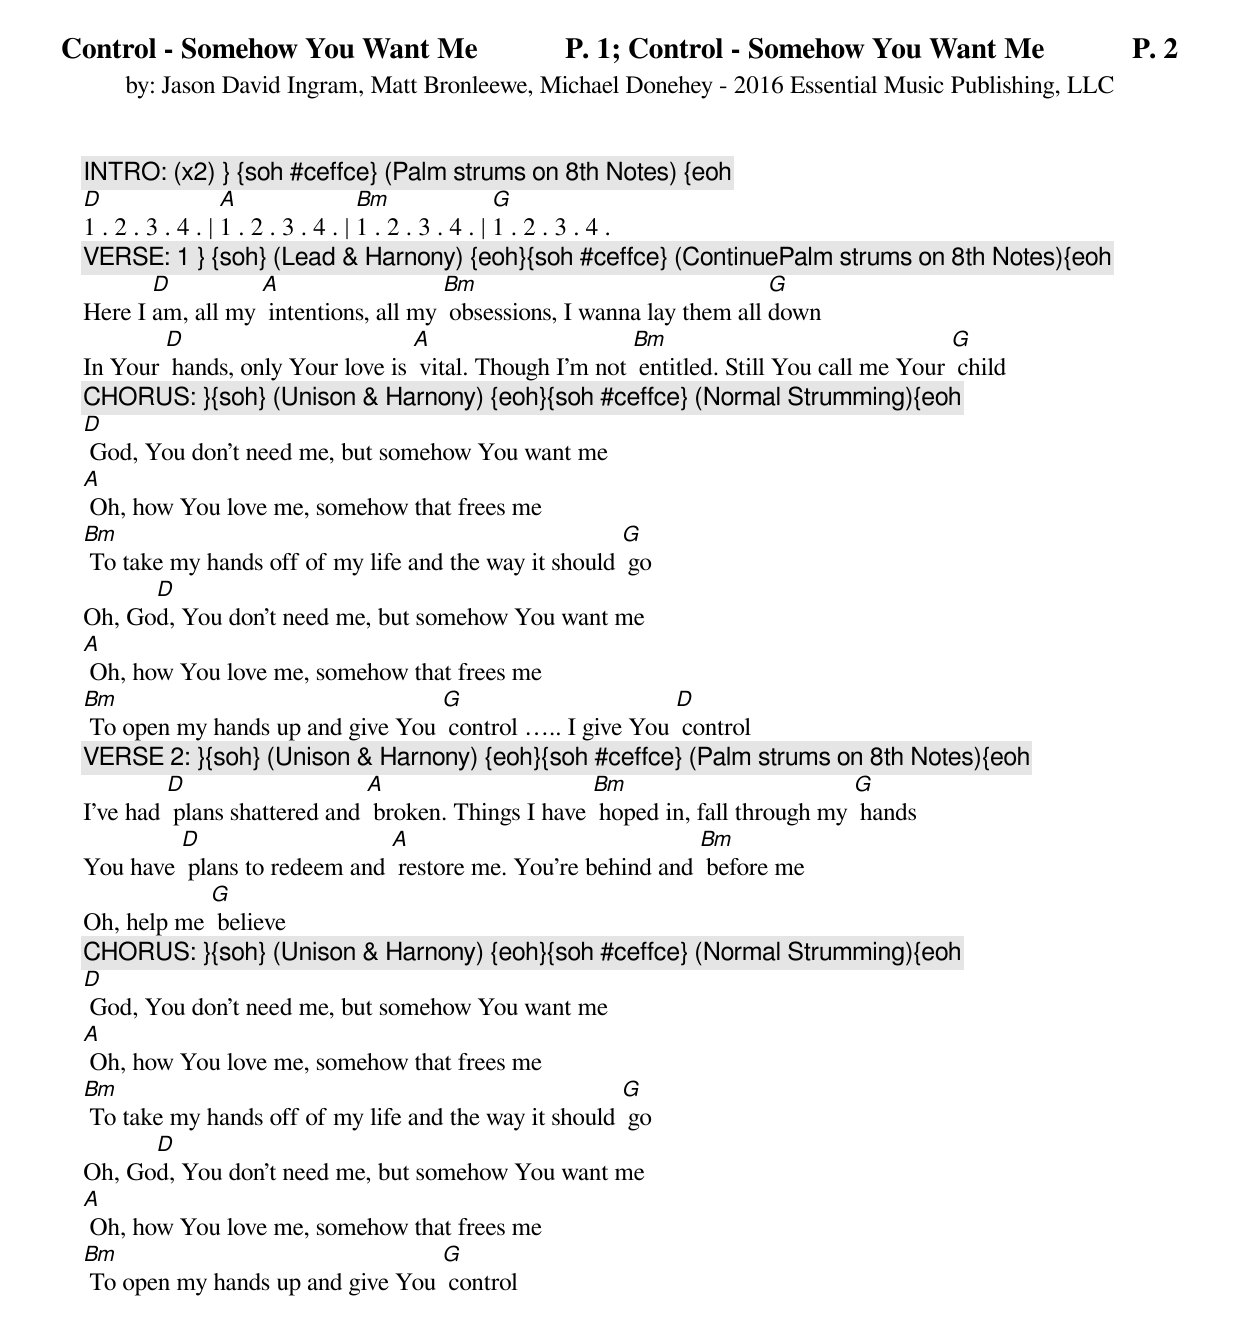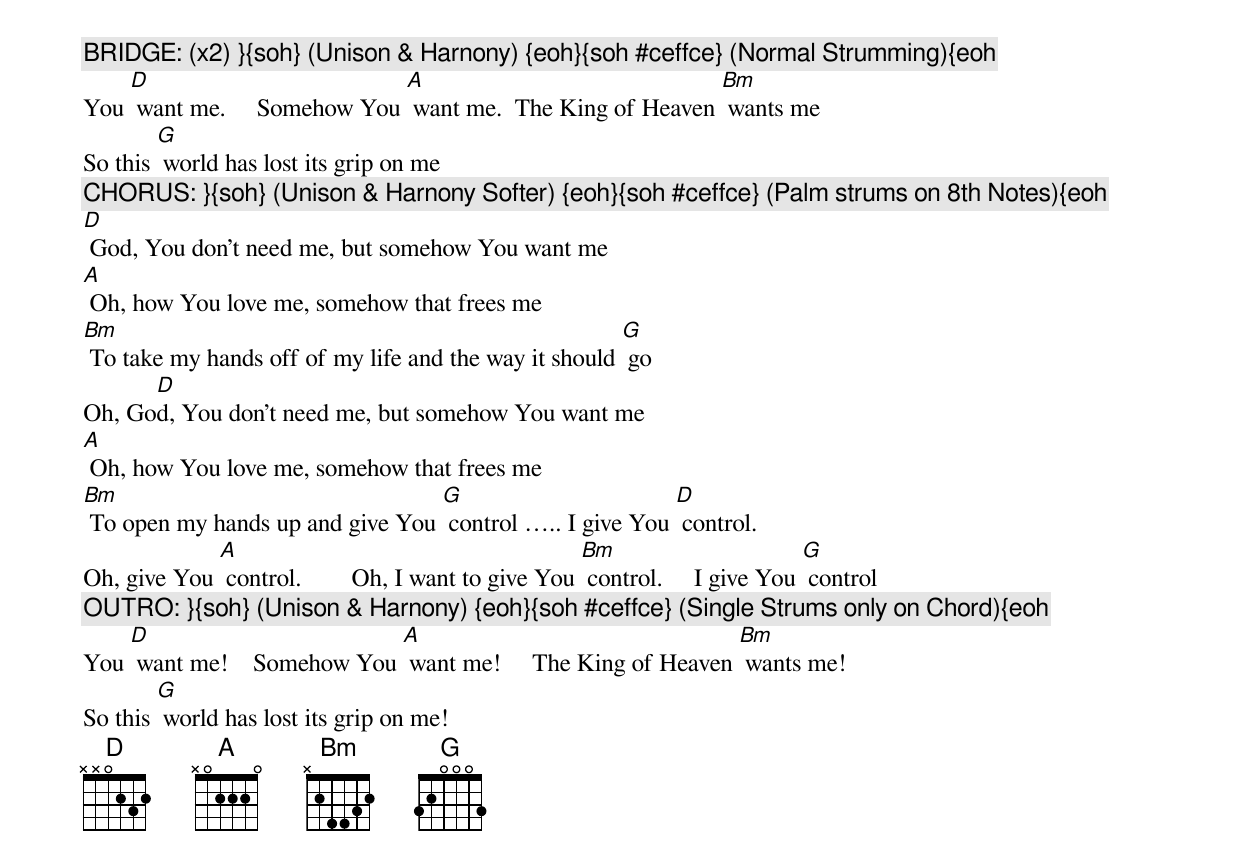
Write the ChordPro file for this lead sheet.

{title: Control - Somehow You Want Me            P. 1}
{subtitle: by: Jason David Ingram, Matt Bronleewe, Michael Donehey - 2016 Essential Music Publishing, LLC}
{c: INTRO: (x2) } {soh #ceffce} (Palm strums on 8th Notes) {eoh}
[D]1 . 2 . 3 . 4 . | [A]1 . 2 . 3 . 4 . | [Bm]1 . 2 . 3 . 4 . | [G]1 . 2 . 3 . 4 .
 {c: VERSE: 1 } {soh} (Lead & Harnony) {eoh}{soh #ceffce} (ContinuePalm strums on 8th Notes){eoh}
Here I [D]am, all my [A] intentions, all my [Bm] obsessions, I wanna lay them all [G]down
In Your [D] hands, only Your love is [A] vital. Though I’m not [Bm] entitled. Still You call me Your [G] child
{c: CHORUS: }{soh} (Unison & Harnony) {eoh}{soh #ceffce} (Normal Strumming){eoh}
[D] God, You don’t need me, but somehow You want me
[A] Oh, how You love me, somehow that frees me
[Bm] To take my hands off of my life and the way it should [G] go
Oh, Go[D]d, You don’t need me, but somehow You want me
[A] Oh, how You love me, somehow that frees me
[Bm] To open my hands up and give You [G] control ….. I give You [D] control
{c: VERSE 2: }{soh} (Unison & Harnony) {eoh}{soh #ceffce} (Palm strums on 8th Notes){eoh}
I’ve had [D] plans shattered and [A] broken. Things I have [Bm] hoped in, fall through my [G] hands
You have [D] plans to redeem and [A] restore me. You’re behind and [Bm] before me
Oh, help me [G] believe
{c: CHORUS: }{soh} (Unison & Harnony) {eoh}{soh #ceffce} (Normal Strumming){eoh}
[D] God, You don’t need me, but somehow You want me
[A] Oh, how You love me, somehow that frees me
[Bm] To take my hands off of my life and the way it should [G] go
Oh, Go[D]d, You don’t need me, but somehow You want me
[A] Oh, how You love me, somehow that frees me
[Bm] To open my hands up and give You [G] control
{new_page}
{title: Control - Somehow You Want Me            P. 2}
{c: BRIDGE: (x2) }{soh} (Unison & Harnony) {eoh}{soh #ceffce} (Normal Strumming){eoh}
You [D] want me.     Somehow You [A] want me.  The King of Heaven [Bm] wants me
So this [G] world has lost its grip on me
{c: CHORUS: }{soh} (Unison & Harnony Softer) {eoh}{soh #ceffce} (Palm strums on 8th Notes){eoh}
[D] God, You don’t need me, but somehow You want me
[A] Oh, how You love me, somehow that frees me
[Bm] To take my hands off of my life and the way it should [G] go
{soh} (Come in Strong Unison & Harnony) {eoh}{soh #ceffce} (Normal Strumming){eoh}
Oh, Go[D]d, You don’t need me, but somehow You want me
[A] Oh, how You love me, somehow that frees me
[Bm] To open my hands up and give You [G] control ….. I give You [D] control.
Oh, give You [A] control.        Oh, I want to give You [Bm] control.     I give You [G] control
{c: OUTRO: }{soh} (Unison & Harnony) {eoh}{soh #ceffce} (Single Strums only on Chord){eoh}
You [D] want me!    Somehow You [A] want me!     The King of Heaven [Bm] wants me!
So this [G] world has lost its grip on me!
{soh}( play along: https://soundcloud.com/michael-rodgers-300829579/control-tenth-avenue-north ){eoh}
